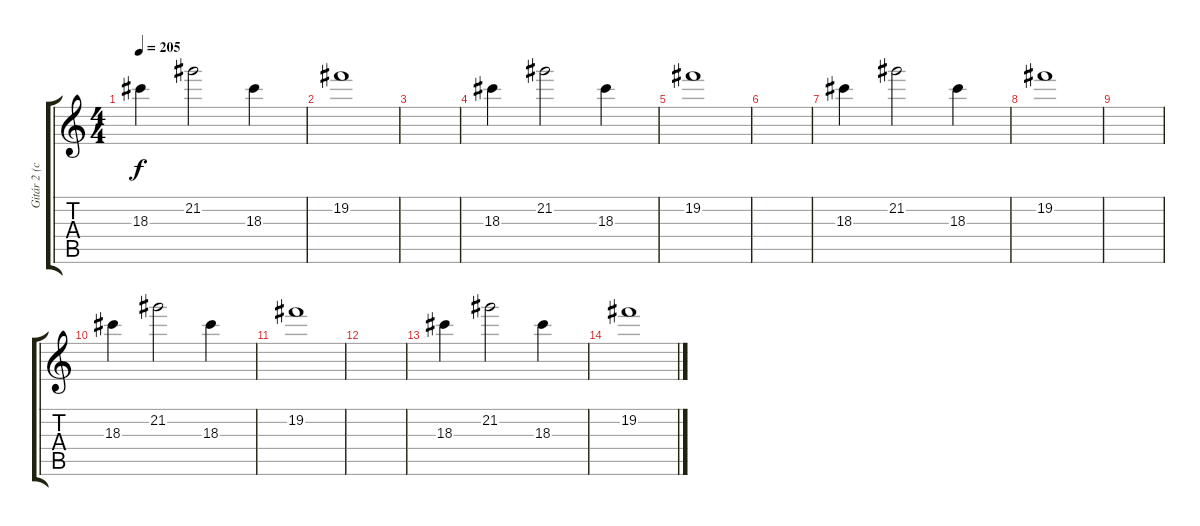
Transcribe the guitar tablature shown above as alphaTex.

\track ("Gitár 2 (clean)" "Gitár 2 (c") {instrument acousticguitarsteel}
\staff {score tabs}
\tuning (E4 B3 G3 D3 A2 E2) {hide}
\ts (4 4)
\tempo 205
\clef g2
\ks c
18.3.4{dy f} 21.2.2 18.3.4 |
19.2.1 |
|
18.3.4 21.2.2 18.3.4 |
19.2.1 |
|
18.3.4 21.2.2 18.3.4 |
19.2.1 |
|
18.3.4 21.2.2 18.3.4 |
19.2.1 |
|
18.3.4 21.2.2 18.3.4 |
19.2.1
